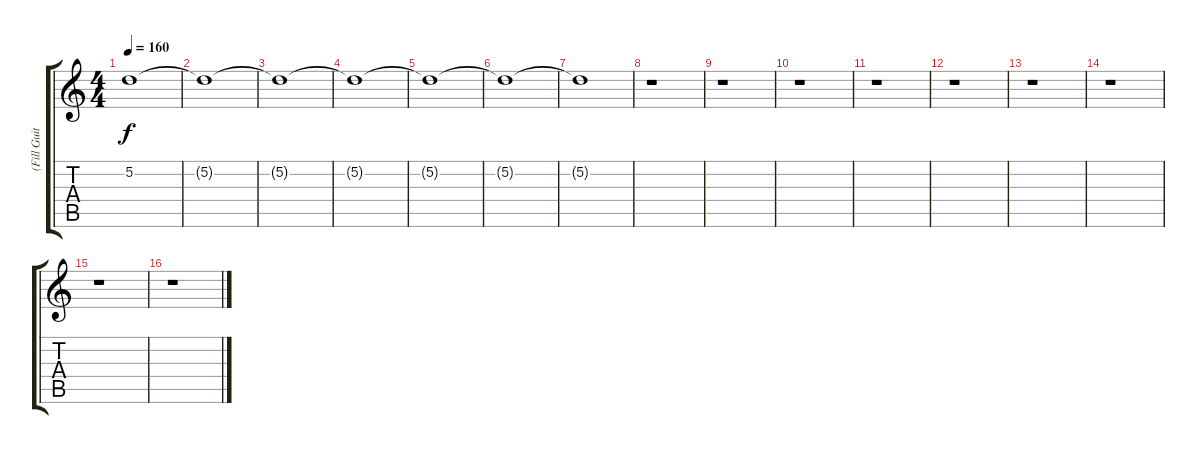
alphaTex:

\track ("(Fill Guitar)" "(Fill Guit") {instrument distortionguitar}
\staff {score tabs}
\tuning (D4 A3 F3 C3 G2 C2) {hide}
\ts (4 4)
\tempo 160
\clef g2
\ks c
5.2.1{dy f} |
5.2{t}.1 |
5.2{t}.1 |
5.2{t}.1 |
5.2{t}.1 |
5.2{t}.1 |
5.2{t}.1 |
r.1 |
r.1 |
r.1 |
r.1 |
r.1 |
r.1 |
r.1 |
r.1 |
r.1
